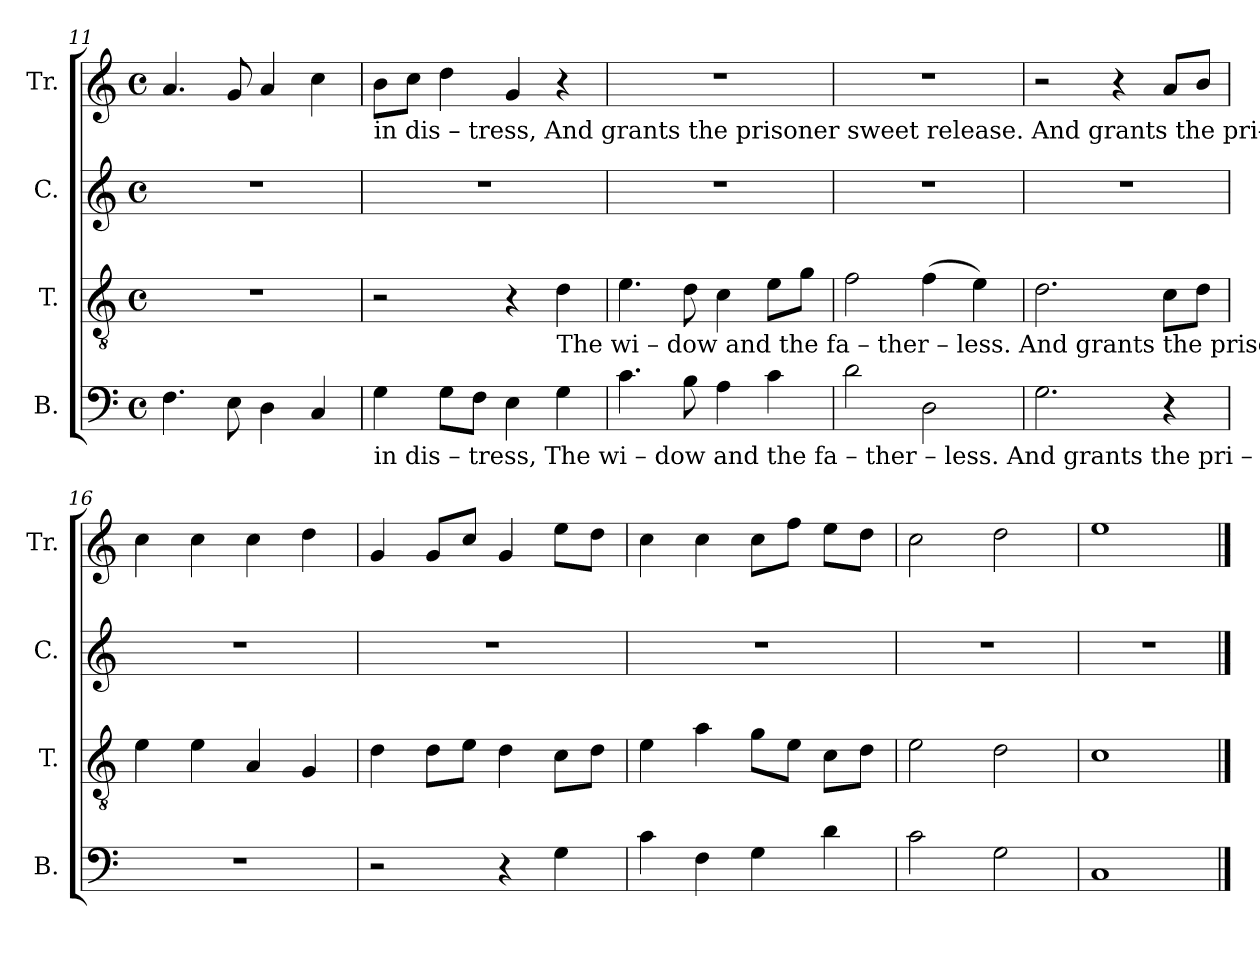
**kern	**kern	**kern	**kern
*part4	*part3	*part2	*part1
*staff4	*staff3	*staff2	*staff1
*I"B.	*I"T.	*I"C.	*I"Tr.
*I'B.	*I'T.	*I'C.	*I'Tr.
*clefF4	*clefGv2	*clefG2	*clefG2
*k[]	*k[]	*k[]	*k[]
*M4/4	*M4/4	*M4/4	*M4/4
*met(c)	*met(c)	*met(c)	*met(c)
=11	=11	=11	=11
4.F\	1r	1r	4.a/
8E\	.	.	8g/
4D\	.	.	4a/
4C/	.	.	4cc\
!!LO:LB:g=z
=12	=12	=12	=12
!	!	!	!LO:TX:b:t=in     dis  –  tress,                                                                                  And  grants  the  prisoner  sweet  release.  And  grants   the  pri–soner  sweet  re–lease.
!LO:TX:b:t=in   dis – tress,   The    wi – dow  and  the    fa  –   ther  –  less.                                                                            And   grants  the  pri – soner  sweet  re – lease.	!	!	!
4G\	2r	1r	8b\L
.	.	.	8cc\J
8G\L	.	.	4dd\
8F\J	.	.	.
4E\	4r	.	4g/
!	!LO:TX:b:t=The    wi – dow  and  the    fa  –   ther  –  less.         And  grants  the  prisoner  sweet release.  And  grants  the  pri – soner  sweet  re–lease.	!	!
4G\	4d\	.	4r
=13	=13	=13	=13
4.c\	4.e\	1r	1r
8B\	8d\	.	.
4A\	4c\	.	.
4c\	8e\L	.	.
.	8g\J	.	.
=14	=14	=14	=14
2d\	2f\	1r	1r
2D\	(4f\	.	.
.	4e\)	.	.
=15	=15	=15	=15
2.G\	2.d\	1r	2r
.	.	.	4r
4r	8c\L	.	8a/L
.	8d\J	.	8b/J
=16	=16	=16	=16
1r	4e\	1r	4cc\
.	4e\	.	4cc\
.	4A/	.	4cc\
.	4G/	.	4dd\
=17	=17	=17	=17
2r	4d\	1r	4g/
.	8d\L	.	8g/L
.	8e\J	.	8cc/J
4r	4d\	.	4g/
4G\	8c\L	.	8ee\L
.	8d\J	.	8dd\J
=18	=18	=18	=18
4c\	4e\	1r	4cc\
4F\	4a\	.	4cc\
4G\	8g\L	.	8cc\L
.	8e\J	.	8ff\J
4d\	8c\L	.	8ee\L
.	8d\J	.	8dd\J
=19	=19	=19	=19
2c\	2e\	1r	2cc\
2G\	2d\	.	2dd\
=20	=20	=20	=20
1C	1c	1r	1ee
==	==	==	==
*-	*-	*-	*-
